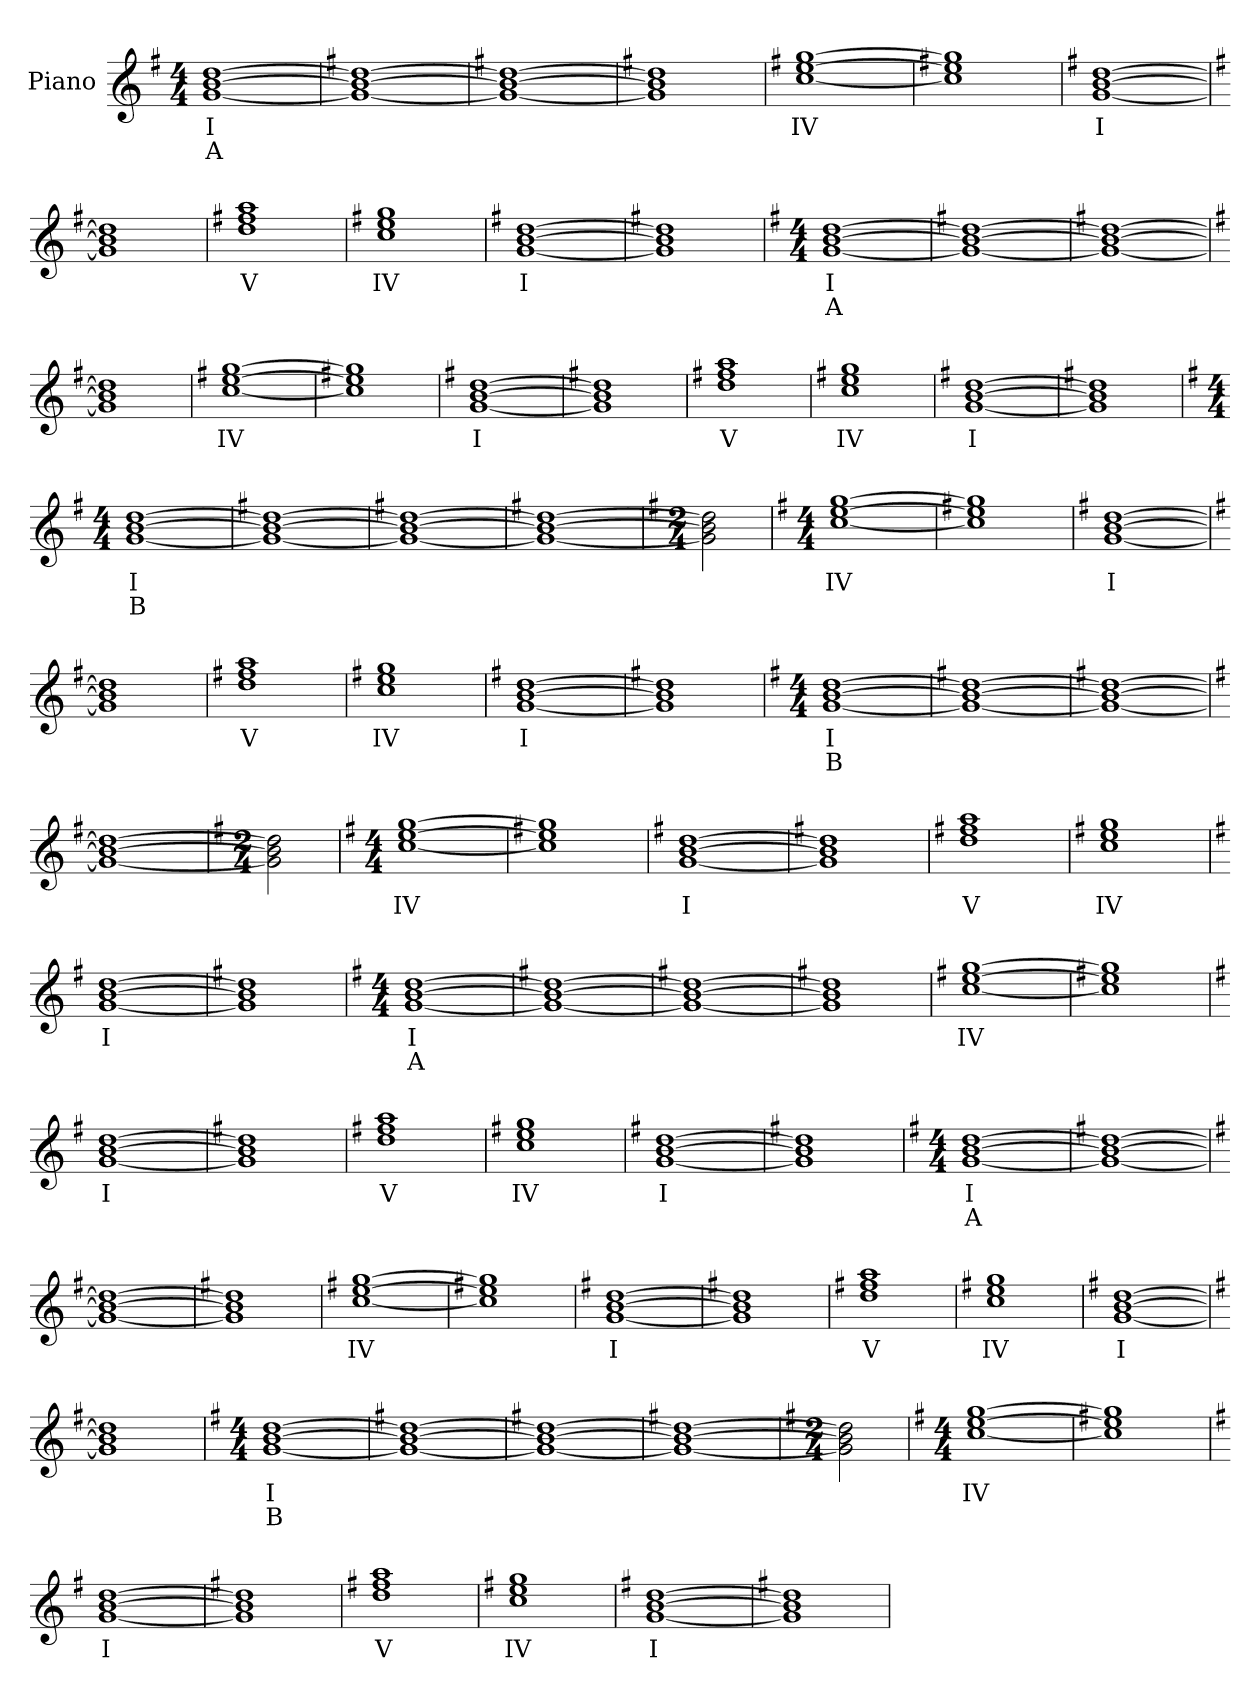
**kern	**text	**text
*part1	*part1	*part1
*staff1	*staff1	*staff1
*I"Piano	*	*
*I'Pno	*	*
*k[f#]	*	*
*G:	*	*
*M4/4	*	*
=	=	=
[1g [1b [1dd	I	A
=	=	=
*k[f#]	*	*
*G:	*	*
1g_ 1b_ 1dd_	.	.
=	=	=
*k[f#]	*	*
*G:	*	*
1g_ 1b_ 1dd_	.	.
=	=	=
*k[f#]	*	*
*G:	*	*
1g] 1b] 1dd]	.	.
=	=	=
*k[f#]	*	*
*G:	*	*
[1cc [1ee [1gg	IV	.
=	=	=
*k[f#]	*	*
*G:	*	*
1cc] 1ee] 1gg]	.	.
=	=	=
*k[f#]	*	*
*G:	*	*
[1g [1b [1dd	I	.
=	=	=
*k[f#]	*	*
*G:	*	*
1g] 1b] 1dd]	.	.
=	=	=
*k[f#]	*	*
*G:	*	*
1dd 1ff# 1aa	V	.
=	=	=
*k[f#]	*	*
*G:	*	*
1cc 1ee 1gg	IV	.
=	=	=
*k[f#]	*	*
*G:	*	*
[1g [1b [1dd	I	.
=	=	=
*k[f#]	*	*
*G:	*	*
1g] 1b] 1dd]	.	.
=	=	=
*k[f#]	*	*
*G:	*	*
*M4/4	*	*
[1g [1b [1dd	I	A
=	=	=
*k[f#]	*	*
*G:	*	*
1g_ 1b_ 1dd_	.	.
=	=	=
*k[f#]	*	*
*G:	*	*
1g_ 1b_ 1dd_	.	.
=	=	=
*k[f#]	*	*
*G:	*	*
1g] 1b] 1dd]	.	.
=	=	=
*k[f#]	*	*
*G:	*	*
[1cc [1ee [1gg	IV	.
=	=	=
*k[f#]	*	*
*G:	*	*
1cc] 1ee] 1gg]	.	.
=	=	=
*k[f#]	*	*
*G:	*	*
[1g [1b [1dd	I	.
=	=	=
*k[f#]	*	*
*G:	*	*
1g] 1b] 1dd]	.	.
=	=	=
*k[f#]	*	*
*G:	*	*
1dd 1ff# 1aa	V	.
=	=	=
*k[f#]	*	*
*G:	*	*
1cc 1ee 1gg	IV	.
=	=	=
*k[f#]	*	*
*G:	*	*
[1g [1b [1dd	I	.
=	=	=
*k[f#]	*	*
*G:	*	*
1g] 1b] 1dd]	.	.
=	=	=
*k[f#]	*	*
*G:	*	*
*M4/4	*	*
[1g [1b [1dd	I	B
=	=	=
*k[f#]	*	*
*G:	*	*
1g_ 1b_ 1dd_	.	.
=	=	=
*k[f#]	*	*
*G:	*	*
1g_ 1b_ 1dd_	.	.
=	=	=
*k[f#]	*	*
*G:	*	*
1g_ 1b_ 1dd_	.	.
=	=	=
*k[f#]	*	*
*G:	*	*
*M2/4	*	*
2g] 2b] 2dd]	.	.
=	=	=
*k[f#]	*	*
*G:	*	*
*M4/4	*	*
[1cc [1ee [1gg	IV	.
=	=	=
*k[f#]	*	*
*G:	*	*
1cc] 1ee] 1gg]	.	.
=	=	=
*k[f#]	*	*
*G:	*	*
[1g [1b [1dd	I	.
=	=	=
*k[f#]	*	*
*G:	*	*
1g] 1b] 1dd]	.	.
=	=	=
*k[f#]	*	*
*G:	*	*
1dd 1ff# 1aa	V	.
=	=	=
*k[f#]	*	*
*G:	*	*
1cc 1ee 1gg	IV	.
=	=	=
*k[f#]	*	*
*G:	*	*
[1g [1b [1dd	I	.
=	=	=
*k[f#]	*	*
*G:	*	*
1g] 1b] 1dd]	.	.
=	=	=
*k[f#]	*	*
*G:	*	*
*M4/4	*	*
[1g [1b [1dd	I	B
=	=	=
*k[f#]	*	*
*G:	*	*
1g_ 1b_ 1dd_	.	.
=	=	=
*k[f#]	*	*
*G:	*	*
1g_ 1b_ 1dd_	.	.
=	=	=
*k[f#]	*	*
*G:	*	*
1g_ 1b_ 1dd_	.	.
=	=	=
*k[f#]	*	*
*G:	*	*
*M2/4	*	*
2g] 2b] 2dd]	.	.
=	=	=
*k[f#]	*	*
*G:	*	*
*M4/4	*	*
[1cc [1ee [1gg	IV	.
=	=	=
*k[f#]	*	*
*G:	*	*
1cc] 1ee] 1gg]	.	.
=	=	=
*k[f#]	*	*
*G:	*	*
[1g [1b [1dd	I	.
=	=	=
*k[f#]	*	*
*G:	*	*
1g] 1b] 1dd]	.	.
=	=	=
*k[f#]	*	*
*G:	*	*
1dd 1ff# 1aa	V	.
=	=	=
*k[f#]	*	*
*G:	*	*
1cc 1ee 1gg	IV	.
=	=	=
*k[f#]	*	*
*G:	*	*
[1g [1b [1dd	I	.
=	=	=
*k[f#]	*	*
*G:	*	*
1g] 1b] 1dd]	.	.
=	=	=
*k[f#]	*	*
*G:	*	*
*M4/4	*	*
[1g [1b [1dd	I	A
=	=	=
*k[f#]	*	*
*G:	*	*
1g_ 1b_ 1dd_	.	.
=	=	=
*k[f#]	*	*
*G:	*	*
1g_ 1b_ 1dd_	.	.
=	=	=
*k[f#]	*	*
*G:	*	*
1g] 1b] 1dd]	.	.
=	=	=
*k[f#]	*	*
*G:	*	*
[1cc [1ee [1gg	IV	.
=	=	=
*k[f#]	*	*
*G:	*	*
1cc] 1ee] 1gg]	.	.
=	=	=
*k[f#]	*	*
*G:	*	*
[1g [1b [1dd	I	.
=	=	=
*k[f#]	*	*
*G:	*	*
1g] 1b] 1dd]	.	.
=	=	=
*k[f#]	*	*
*G:	*	*
1dd 1ff# 1aa	V	.
=	=	=
*k[f#]	*	*
*G:	*	*
1cc 1ee 1gg	IV	.
=	=	=
*k[f#]	*	*
*G:	*	*
[1g [1b [1dd	I	.
=	=	=
*k[f#]	*	*
*G:	*	*
1g] 1b] 1dd]	.	.
=	=	=
*k[f#]	*	*
*G:	*	*
*M4/4	*	*
[1g [1b [1dd	I	A
=	=	=
*k[f#]	*	*
*G:	*	*
1g_ 1b_ 1dd_	.	.
=	=	=
*k[f#]	*	*
*G:	*	*
1g_ 1b_ 1dd_	.	.
=	=	=
*k[f#]	*	*
*G:	*	*
1g] 1b] 1dd]	.	.
=	=	=
*k[f#]	*	*
*G:	*	*
[1cc [1ee [1gg	IV	.
=	=	=
*k[f#]	*	*
*G:	*	*
1cc] 1ee] 1gg]	.	.
=	=	=
*k[f#]	*	*
*G:	*	*
[1g [1b [1dd	I	.
=	=	=
*k[f#]	*	*
*G:	*	*
1g] 1b] 1dd]	.	.
=	=	=
*k[f#]	*	*
*G:	*	*
1dd 1ff# 1aa	V	.
=	=	=
*k[f#]	*	*
*G:	*	*
1cc 1ee 1gg	IV	.
=	=	=
*k[f#]	*	*
*G:	*	*
[1g [1b [1dd	I	.
=	=	=
*k[f#]	*	*
*G:	*	*
1g] 1b] 1dd]	.	.
=	=	=
*k[f#]	*	*
*G:	*	*
*M4/4	*	*
[1g [1b [1dd	I	B
=	=	=
*k[f#]	*	*
*G:	*	*
1g_ 1b_ 1dd_	.	.
=	=	=
*k[f#]	*	*
*G:	*	*
1g_ 1b_ 1dd_	.	.
=	=	=
*k[f#]	*	*
*G:	*	*
1g_ 1b_ 1dd_	.	.
=	=	=
*k[f#]	*	*
*G:	*	*
*M2/4	*	*
2g] 2b] 2dd]	.	.
=	=	=
*k[f#]	*	*
*G:	*	*
*M4/4	*	*
[1cc [1ee [1gg	IV	.
=	=	=
*k[f#]	*	*
*G:	*	*
1cc] 1ee] 1gg]	.	.
=	=	=
*k[f#]	*	*
*G:	*	*
[1g [1b [1dd	I	.
=	=	=
*k[f#]	*	*
*G:	*	*
1g] 1b] 1dd]	.	.
=	=	=
*k[f#]	*	*
*G:	*	*
1dd 1ff# 1aa	V	.
=	=	=
*k[f#]	*	*
*G:	*	*
1cc 1ee 1gg	IV	.
=	=	=
*k[f#]	*	*
*G:	*	*
[1g [1b [1dd	I	.
=	=	=
*k[f#]	*	*
*G:	*	*
1g] 1b] 1dd]	.	.
=	=	=
*-	*-	*-
